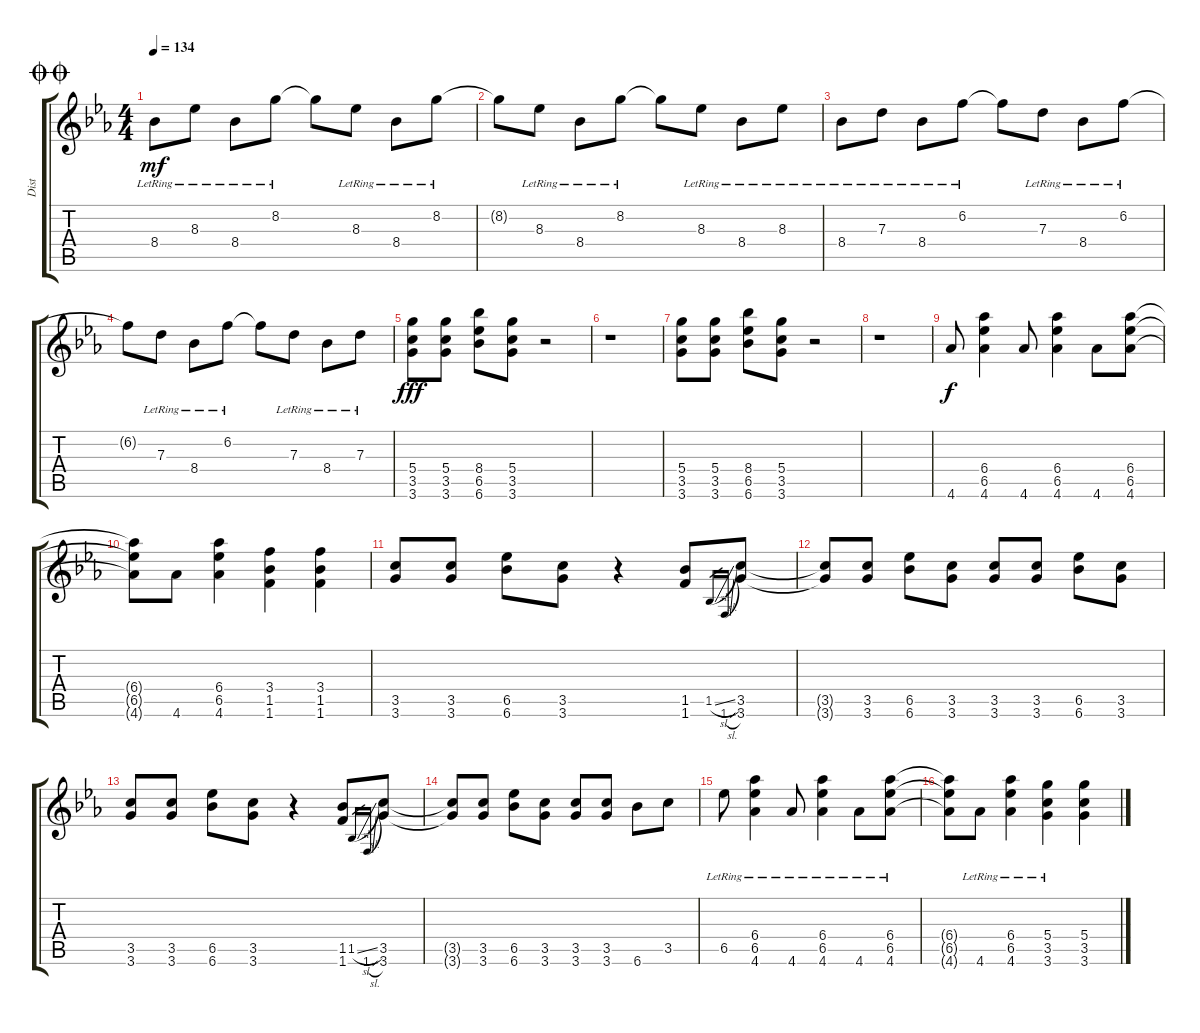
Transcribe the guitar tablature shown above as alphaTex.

\track ("Dist" "Dist") {instrument distortionguitar}
\staff {score tabs}
\tuning (E4 B3 G3 D3 A2 E2) {hide}
\ts (4 4)
\jump doublecoda
\tempo 134
\clef g2
\ks eb
8.4{lr}.8{dy mf} 8.3{lr}.8 8.4{lr}.8 8.2{lr}.8 8.2{t}.8 8.3{lr}.8 8.4{lr}.8 8.2{lr}.8 |
8.2{t}.8 8.3{lr}.8 8.4{lr}.8 8.2{lr}.8 8.2{t}.8 8.3{lr}.8 8.4{lr}.8 8.3{lr}.8 |
8.4{lr}.8 7.3{lr}.8 8.4{lr}.8 6.2{lr}.8 6.2{t}.8 7.3{lr}.8 8.4{lr}.8 6.2{lr}.8 |
6.2{t}.8 7.3{lr}.8 8.4{lr}.8 6.2{lr}.8 6.2{t}.8 7.3{lr}.8 8.4{lr}.8 7.3{lr}.8 |
(5.4 3.5 3.6).8{ot 8vb dy fff} (5.4 3.5 3.6).8{ot 8vb} (8.4 6.5 6.6).8{ot 8vb} (5.4 3.5 3.6).8{ot 8vb} r.2 |
r.1 |
(5.4 3.5 3.6).8{ot 8vb} (5.4 3.5 3.6).8{ot 8vb} (8.4 6.5 6.6).8{ot 8vb} (5.4 3.5 3.6).8{ot 8vb} r.2 |
r.1 |
4.6.8{ot 8vb dy f} (6.4 6.5 4.6).4{ot 8vb} 4.6.8{ot 8vb} (6.4 6.5 4.6).4{ot 8vb} 4.6.8{ot 8vb} (6.4 6.5 4.6).8{ot 8vb} |
(6.4{t} 6.5{t} 4.6{t}).8{ot 8vb} 4.6.8{ot 8vb} (6.4 6.5 4.6).4{ot 8vb} (3.4 1.5 1.6).4{ot 8vb} (3.4 1.5 1.6).4{ot 8vb} |
(3.5 3.6).8{ot 8vb} (3.5 3.6).8{ot 8vb} (6.5 6.6).8{ot 8vb} (3.5 3.6).8{ot 8vb} r.4 (1.5 1.6).8{ot 8vb} 1.5{sl}.16{gr} 1.6{sl}.16{gr} (3.5 3.6).8{ot 8vb} |
(3.5{t} 3.6{t}).8{ot 8vb} (3.5 3.6).8{ot 8vb} (6.5 6.6).8{ot 8vb} (3.5 3.6).8{ot 8vb} (3.5 3.6).8{ot 8vb} (3.5 3.6).8{ot 8vb} (6.5 6.6).8{ot 8vb} (3.5 3.6).8{ot 8vb} |
(3.5 3.6).8{ot 8vb} (3.5 3.6).8{ot 8vb} (6.5 6.6).8{ot 8vb} (3.5 3.6).8{ot 8vb} r.4 (1.5 1.6).8{ot 8vb} 1.5{sl}.16{gr} 1.6{sl}.16{gr} (3.5 3.6).8{ot 8vb} |
(3.5{t} 3.6{t}).8{ot 8vb} (3.5 3.6).8{ot 8vb} (6.5 6.6).8{ot 8vb} (3.5 3.6).8{ot 8vb} (3.5 3.6).8{ot 8vb} (3.5 3.6).8{ot 8vb} 6.6.8{ot 8vb} 3.5.8{ot 8vb} |
6.5{lr}.8{ot 8vb} (6.4{lr} 6.5{lr} 4.6{lr}).4{ot 8vb} 4.6{lr}.8{ot 8vb} (6.4{lr} 6.5{lr} 4.6{lr}).4{ot 8vb} 4.6{lr}.8{ot 8vb} (6.4{lr} 6.5{lr} 4.6{lr}).8{ot 8vb} |
(6.4{t} 6.5{t} 4.6{t}).8{ot 8vb} 4.6{lr}.8{ot 8vb} (6.4{lr} 6.5{lr} 4.6{lr}).4{ot 8vb} (5.4{lr} 3.5{lr} 3.6{lr}).4{ot 8vb} (5.4 3.5 3.6).4{ot 8vb}
